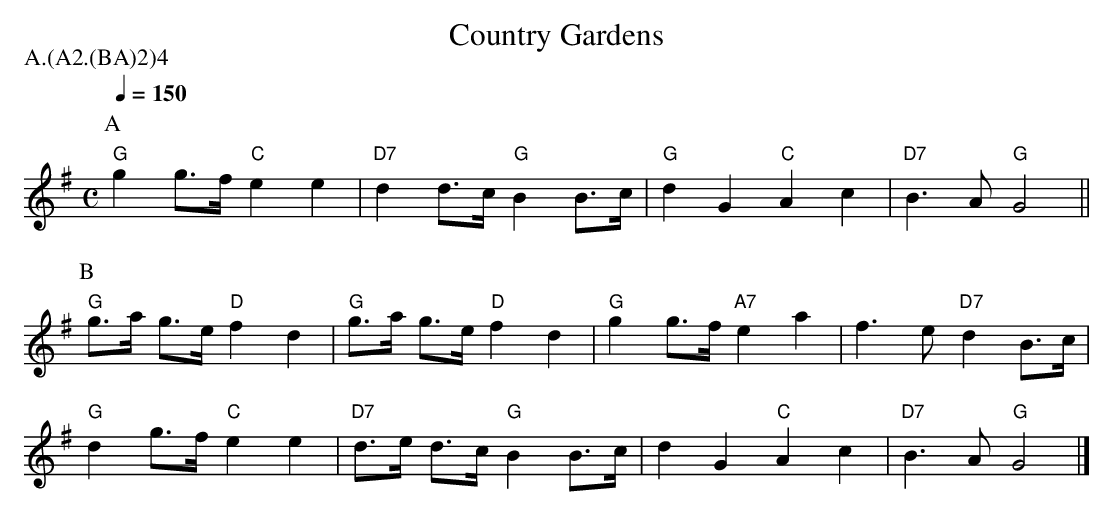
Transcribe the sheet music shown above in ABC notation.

X:1
T: Country Gardens
M: C
L: 1/8
Q: 1/4=150
P: A.(A2.(BA)2)4
K: G
P: A
"G" g2 g>f "C" e2 e2 | "D7" d2 d>c "G" B2 B>c | "G" d2 G2 "C" A2 c2 |\
    "D7" B2>A2 "G" G4 ||
P: B
"G" g>a g>e "D" f2 d2 | "G" g>a g>e "D" f2 d2 | "G" g2 g>f "A7" e2 a2 |\
    f2>e2 "D7"d2 B>c |
"G" d2 g>f "C" e2 e2 | "D7" d>e d>c "G" B2 B>c | d2 G2 "C" A2 c2 |\
    "D7" B2>A2 "G" G4 |]
